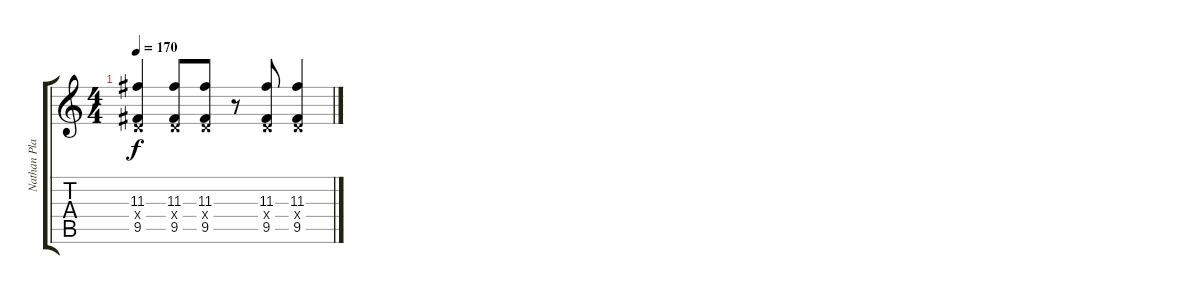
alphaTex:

\track ("Nathan Plaing another guitar" "Nathan Pla") {instrument distortionguitar}
\staff {score tabs}
\tuning (E4 B3 G3 D3 A2 E2) {hide}
\ts (4 4)
\tempo 170
\clef g2
\ks c
(11.3 0.4{x} 9.5).4{dy f} (11.3 0.4{x} 9.5).8 (11.3 0.4{x} 9.5).8 r.8 (11.3 0.4{x} 9.5).8 (11.3 0.4{x} 9.5).4
